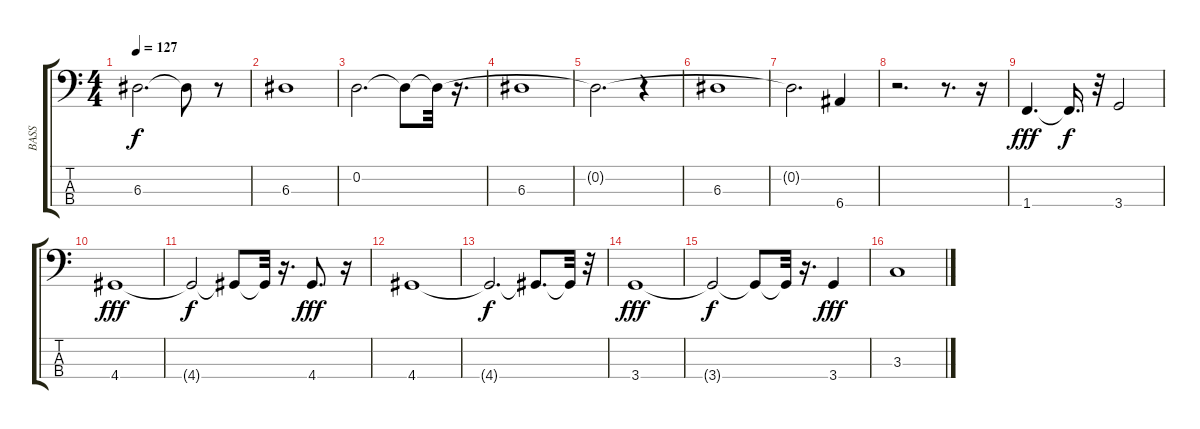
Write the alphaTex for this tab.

\track ("BASS" "BASS") {instrument acousticbass}
\staff {score tabs}
\tuning (G2 D2 A1 E1) {hide}
\ts (4 4)
\tempo 127
\clef f4
\ks c
6.3{t}.2{d dy f} 6.3{t}.8 r.8 |
6.3.1 |
0.2.2{d} 0.2{t}.8 0.2{t}.32 r.16{d} |
6.3.1 |
0.2{t}.2{d} r.4 |
6.3.1 |
0.2{t}.2{d} 6.4.4 |
r.2{d} r.8{d} r.16 |
1.4.4{d dy fff} 1.4{t}.16{d dy f} r.32 3.4.2 |
4.4.1{dy fff} |
4.4{t}.2{dy f} 4.4{t}.8 4.4{t}.32 r.16{d} 4.4.8{d dy fff} r.16 |
4.4.1 |
4.4{t}.2{d dy f} 4.4{t}.8{d} 4.4{t}.32 r.32 |
3.4.1{dy fff} |
3.4{t}.2{dy f} 3.4{t}.8 3.4{t}.32 r.16{d} 3.4.4{dy fff} |
3.3.1
